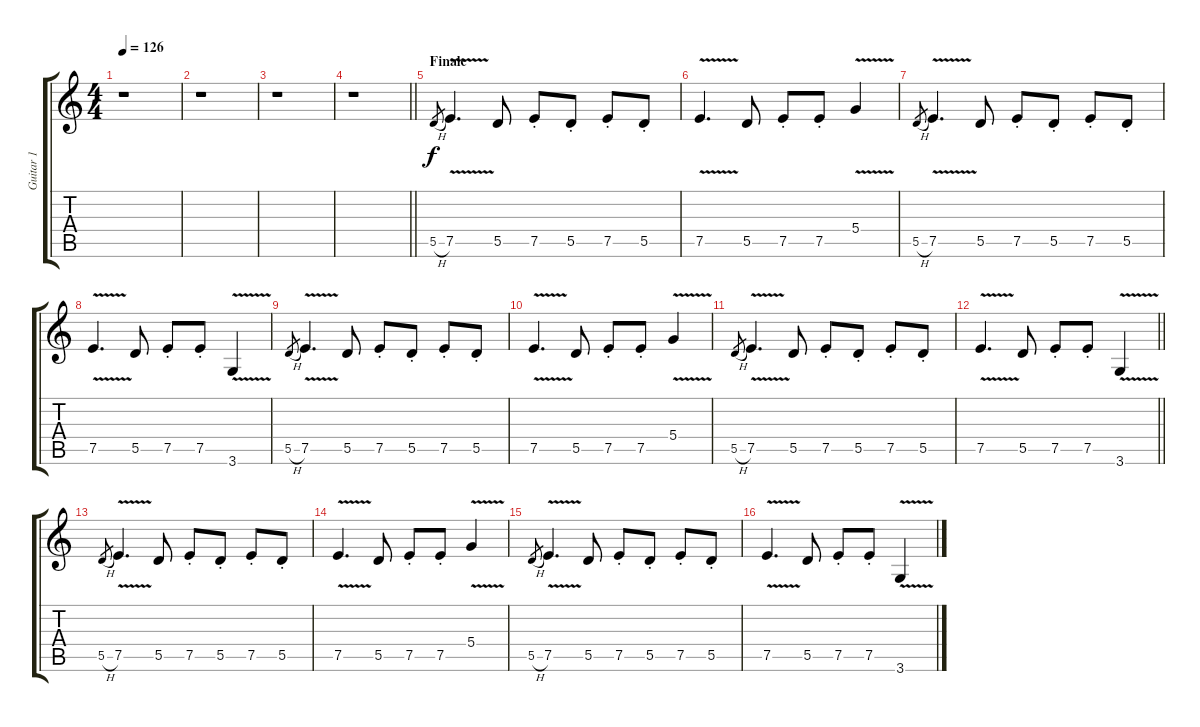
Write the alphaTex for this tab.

\track ("Guitar 1" "Guitar 1") {instrument distortionguitar}
\staff {score tabs}
\tuning (E4 B3 G3 D3 A2 E2) {hide}
\ts (4 4)
\tempo 126
\clef g2
\ks c
r.1{dy f} |
r.1 |
r.1 |
\barLineRight lightlight
r.1 |
\section ("" "Finale")
5.5{h}.8{gr} 7.5{v}.4{d} 5.5.8 7.5{st}.8 5.5{st}.8 7.5{st}.8 5.5{st}.8 |
7.5{v}.4{d} 5.5.8 7.5{st}.8 7.5{st}.8 5.4{v}.4 |
5.5{h}.8{gr} 7.5{v}.4{d} 5.5.8 7.5{st}.8 5.5{st}.8 7.5{st}.8 5.5{st}.8 |
7.5{v}.4{d} 5.5.8 7.5{st}.8 7.5{st}.8 3.6{v}.4 |
5.5{h}.8{gr} 7.5{v}.4{d} 5.5.8 7.5{st}.8 5.5{st}.8 7.5{st}.8 5.5{st}.8 |
7.5{v}.4{d} 5.5.8 7.5{st}.8 7.5{st}.8 5.4{v}.4 |
5.5{h}.8{gr} 7.5{v}.4{d} 5.5.8 7.5{st}.8 5.5{st}.8 7.5{st}.8 5.5{st}.8 |
\barLineRight lightlight
7.5{v}.4{d} 5.5.8 7.5{st}.8 7.5{st}.8 3.6{v}.4 |
5.5{h}.8{gr} 7.5{v}.4{d} 5.5.8 7.5{st}.8 5.5{st}.8 7.5{st}.8 5.5{st}.8 |
7.5{v}.4{d} 5.5.8 7.5{st}.8 7.5{st}.8 5.4{v}.4 |
5.5{h}.8{gr} 7.5{v}.4{d} 5.5.8 7.5{st}.8 5.5{st}.8 7.5{st}.8 5.5{st}.8 |
7.5{v}.4{d} 5.5.8 7.5{st}.8 7.5{st}.8 3.6{v}.4
